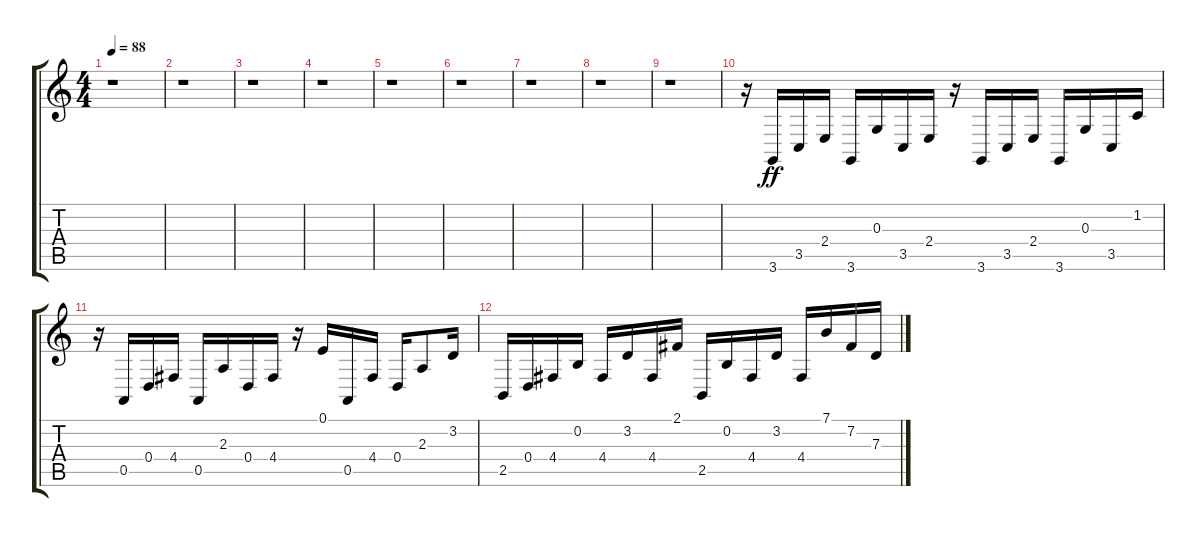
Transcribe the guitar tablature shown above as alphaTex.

\track "" {instrument acousticgrandpiano}
\staff {score tabs}
\tuning (E4 B3 G3 D3 A2 E2) {hide}
\ts (4 4)
\tempo 88
\clef g2
\ks c
r.1{dy ff} |
r.1 |
r.1 |
r.1 |
r.1 |
r.1 |
r.1 |
r.1 |
r.1 |
r.16 3.6.16 3.5.16 2.4.16 3.6.16 0.3.16 3.5.16 2.4.16 r.16 3.6.16 3.5.16 2.4.16 3.6.16 0.3.16 3.5.16 1.2.16 |
r.16 0.5.16 0.4.16 4.4.16 0.5.16 2.3.16 0.4.16 4.4.16 r.16 0.1.16 0.5.16 4.4.16 0.4.16 2.3.8 3.2.16 |
2.5.16 0.4.16 4.4.16 0.2.16 4.4.16 3.2.16 4.4.16 2.1.16 2.5.16 0.2.16 4.4.16 3.2.16 4.4.16 7.1.16 7.2.16 7.3.16
